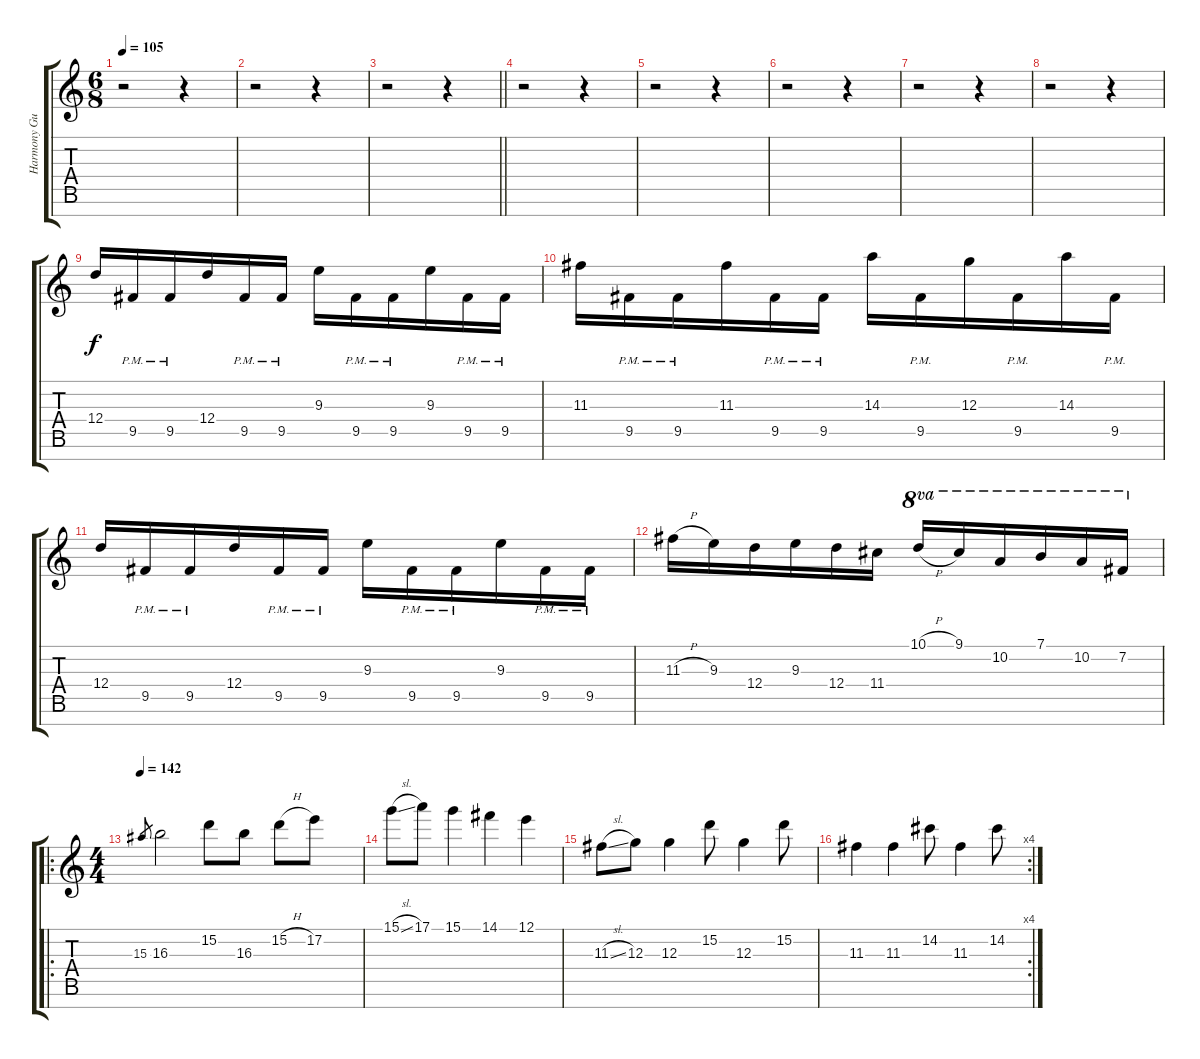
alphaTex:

\track ("Harmony Guitar" "Harmony Gu") {instrument distortionguitar}
\staff {score tabs}
\tuning (E4 B3 G3 D3 A2 E2 B1) {hide}
\ts (6 8)
\tempo 105
\clef g2
\ks c
r.2{dy f} r.4 |
r.2 r.4 |
\barLineRight lightlight
r.2 r.4 |
r.2 r.4 |
r.2 r.4 |
r.2 r.4 |
r.2 r.4 |
r.2 r.4 |
12.4.16 9.5{pm}.16 9.5{pm}.16 12.4.16 9.5{pm}.16 9.5{pm}.16 9.3.16 9.5{pm}.16 9.5{pm}.16 9.3.16 9.5{pm}.16 9.5{pm}.16 |
11.3.16 9.5{pm}.16 9.5{pm}.16 11.3.16 9.5{pm}.16 9.5{pm}.16 14.3.16 9.5{pm}.16 12.3.16 9.5{pm}.16 14.3.16 9.5{pm}.16 |
12.4.16 9.5{pm}.16 9.5{pm}.16 12.4.16 9.5{pm}.16 9.5{pm}.16 9.3.16 9.5{pm}.16 9.5{pm}.16 9.3.16 9.5{pm}.16 9.5{pm}.16 |
11.3{h}.16 9.3.16 12.4.16 9.3.16 12.4.16 11.4.16 10.1{h}.16{ot 8va} 9.1.16{ot 8va} 10.2.16{ot 8va} 7.1.16{ot 8va} 10.2.16{ot 8va} 7.2.16{ot 8va} |
\ro
\ts (4 4)
\tempo 142
15.3.8{gr} 16.3.2 15.2.8 16.3.8 15.2{h}.8 17.2.8 |
15.1{sl}.8 17.1.8 15.1.4 14.1.4 12.1.4 |
11.3{sl}.8 12.3.8 12.3.4 15.2.8 12.3.4 15.2.8 |
\rc 4
11.3.4 11.3.4 14.2.8 11.3.4 14.2.8
